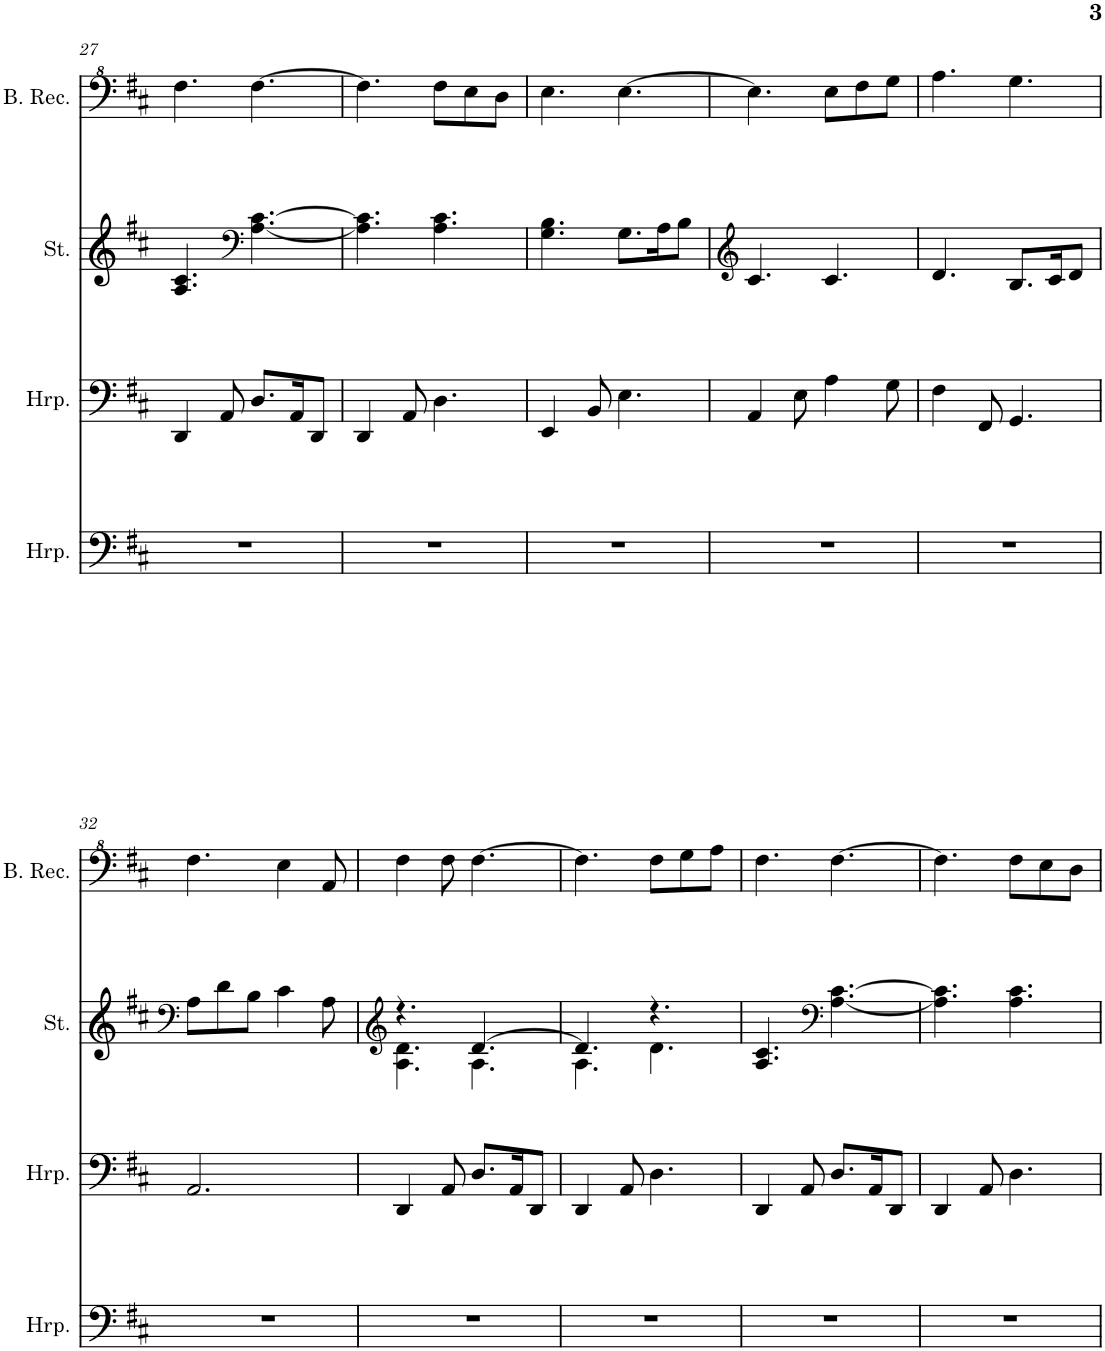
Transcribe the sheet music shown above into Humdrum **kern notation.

**kern	**kern	**kern	**kern
*part4	*part3	*part2	*part1
*staff4	*staff3	*staff2	*staff1
*I"Harp	*I"Harp	*I"Strings	*I"Bass Recorder
*I'Hrp.	*I'Hrp.	*I'St.	*I'B. Rec.
!!LO:PB:g=z
*clefF4	*clefF4	*clefG2	*clefF^4
*k[f#c#]	*k[f#c#]	*k[f#c#]	*k[f#c#]
*M6/8	*M6/8	*M6/8	*M6/8
=27	=27	=27	=27
2.r	4DD/	4.A/ 4.c#/	4.f#\
.	8AA/	.	.
*	*	*clefF4	*
.	8.D/L	[4.A\ [4.c#\	[4.f#\
.	16AA/K	.	.
.	8DD/J	.	.
=28	=28	=28	=28
2.r	4DD/	4.A\] 4.c#\]	4.f#\]
.	8AA/	.	.
.	4.D\	4.A\ 4.c#\	8f#\L
.	.	.	8e\
.	.	.	8d\J
=29	=29	=29	=29
2.r	4EE/	4.G\ 4.B\	4.e\
.	8BB/	.	.
.	4.E\	8.G\L	[4.e\
.	.	16A\K	.
.	.	8B\J	.
=30	=30	=30	=30
*	*	*clefG2	*
2.r	4AA/	4.c#/	4.e\]
.	8E\	.	.
.	4A\	4.c#/	8e\L
.	.	.	8f#\
.	8G\	.	8g\J
=31	=31	=31	=31
2.r	4F#\	4.d/	4.a\
.	8FF#/	.	.
.	4.GG/	8.B/L	4.g\
.	.	16c#/K	.
.	.	8d/J	.
!!LO:LB:g=z
=32	=32	=32	=32
*	*	*clefF4	*
2.r	2.AA/	8A\L	4.f#\
.	.	8d\	.
.	.	8B\J	.
.	.	4c#\	4e\
.	.	8A\	8A/
=33	=33	=33	=33
*	*	*clefG2	*
*	*	*^	*
2.r	4DD/	4.r	4.A\ 4.d\	4f#\
.	8AA/	.	.	8f#\
.	8.D/L	[4.d/	4.A\	[4.f#\
.	16AA/K	.	.	.
.	8DD/J	.	.	.
=34	=34	=34	=34	=34
2.r	4DD/	4.d/]	4.A\	4.f#\]
.	8AA/	.	.	.
.	4.D\	4.r	4.d\	8f#\L
.	.	.	.	8g\
.	.	.	.	8a\J
*	*	*v	*v	*
=35	=35	=35	=35
2.r	4DD/	4.A/ 4.c#/	4.f#\
.	8AA/	.	.
*	*	*clefF4	*
.	8.D/L	[4.A\ [4.c#\	[4.f#\
.	16AA/K	.	.
.	8DD/J	.	.
=36	=36	=36	=36
2.r	4DD/	4.A\] 4.c#\]	4.f#\]
.	8AA/	.	.
.	4.D\	4.A\ 4.c#\	8f#\L
.	.	.	8e\
.	.	.	8d\J
=	=	=	=
*-	*-	*-	*-
